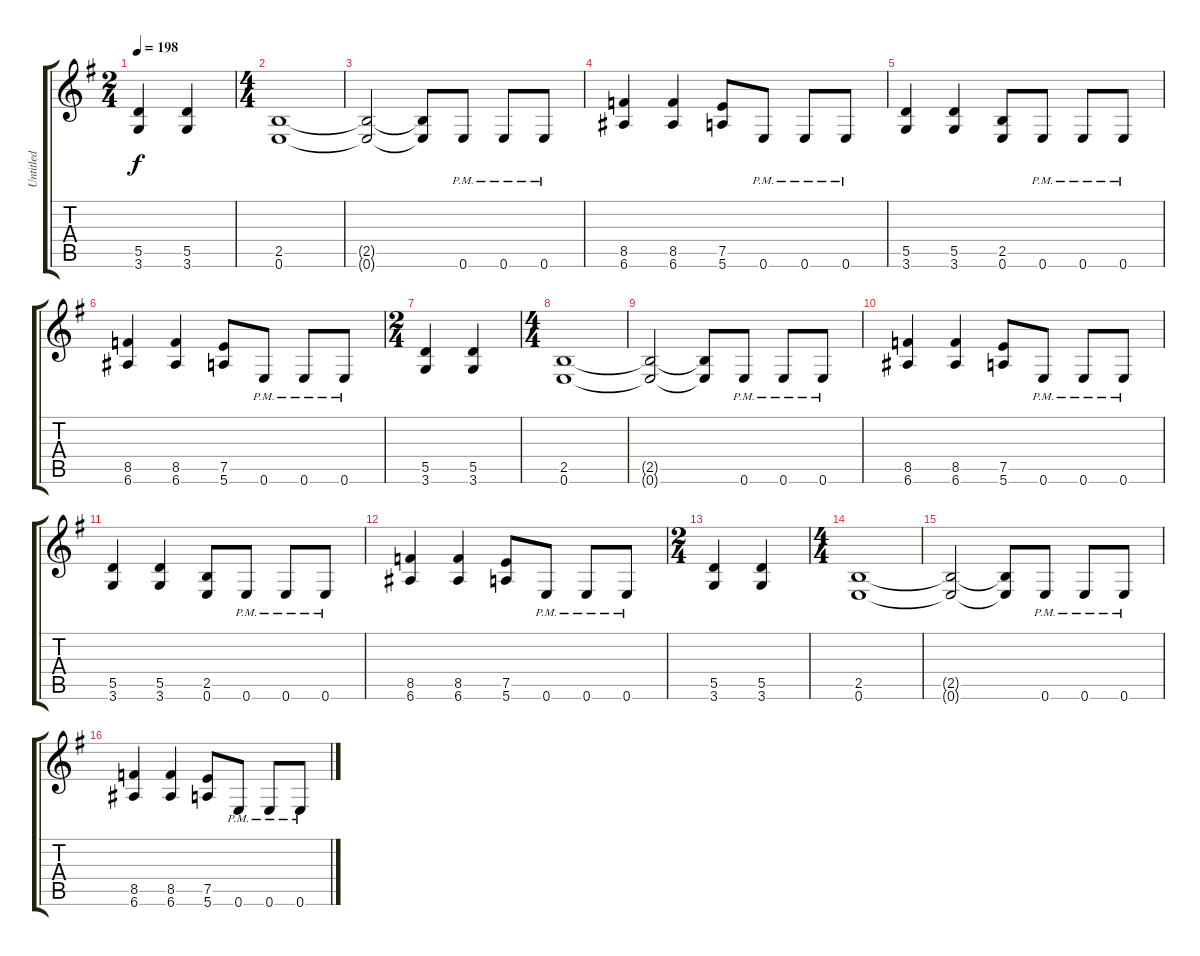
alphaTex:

\track ("Untitled" "Untitled") {instrument distortionguitar}
\staff {score tabs}
\tuning (E4 B3 G3 D3 A2 E2) {hide}
\ts (2 4)
\tempo 198
\clef g2
\ks g
(5.5 3.6).4{dy f} (5.5 3.6).4 |
\ts (4 4)
(2.5 0.6).1 |
(2.5{t} 0.6{t}).2 (2.5{t} 0.6{t}).8 0.6{pm}.8 0.6{pm}.8 0.6{pm}.8 |
(8.5 6.6).4 (8.5 6.6).4 (7.5 5.6).8 0.6{pm}.8 0.6{pm}.8 0.6{pm}.8 |
(5.5 3.6).4 (5.5 3.6).4 (2.5 0.6).8 0.6{pm}.8 0.6{pm}.8 0.6{pm}.8 |
(8.5 6.6).4 (8.5 6.6).4 (7.5 5.6).8 0.6{pm}.8 0.6{pm}.8 0.6{pm}.8 |
\ts (2 4)
(5.5 3.6).4 (5.5 3.6).4 |
\ts (4 4)
(2.5 0.6).1 |
(2.5{t} 0.6{t}).2 (2.5{t} 0.6{t}).8 0.6{pm}.8 0.6{pm}.8 0.6{pm}.8 |
(8.5 6.6).4 (8.5 6.6).4 (7.5 5.6).8 0.6{pm}.8 0.6{pm}.8 0.6{pm}.8 |
(5.5 3.6).4 (5.5 3.6).4 (2.5 0.6).8 0.6{pm}.8 0.6{pm}.8 0.6{pm}.8 |
(8.5 6.6).4 (8.5 6.6).4 (7.5 5.6).8 0.6{pm}.8 0.6{pm}.8 0.6{pm}.8 |
\ts (2 4)
(5.5 3.6).4 (5.5 3.6).4 |
\ts (4 4)
(2.5 0.6).1 |
(2.5{t} 0.6{t}).2 (2.5{t} 0.6{t}).8 0.6{pm}.8 0.6{pm}.8 0.6{pm}.8 |
(8.5 6.6).4 (8.5 6.6).4 (7.5 5.6).8 0.6{pm}.8 0.6{pm}.8 0.6{pm}.8
